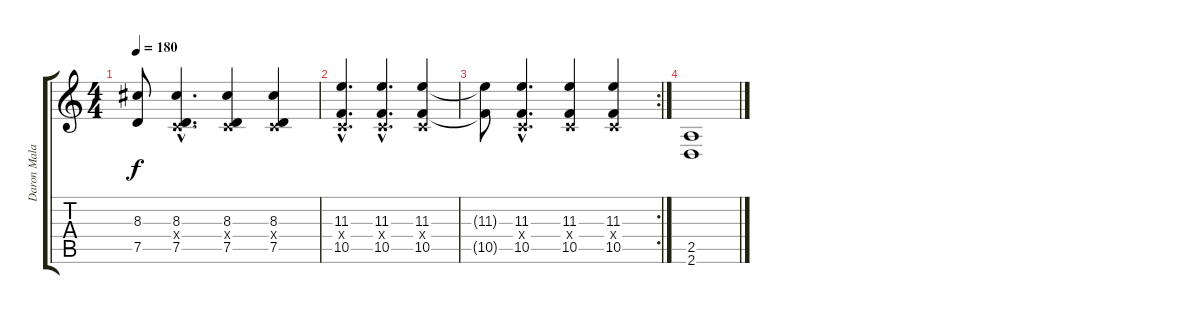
\track ("Daron Malakian" "Daron Mala") {instrument distortionguitar}
\staff {score tabs}
\tuning (D4 A3 F3 C3 G2 C2) {hide}
\ts (4 4)
\tempo 180
\clef g2
\ks c
(8.3{t} 7.5{t}).8{dy f} (8.3{hac} 0.4{hac x} 7.5{hac}).4{d} (8.3 0.4{x} 7.5).4 (8.3 0.4{x} 7.5).4 |
(11.3{hac} 0.4{hac x} 10.5{hac}).4{d} (11.3{hac} 0.4{hac x} 10.5{hac}).4{d} (11.3 0.4{x} 10.5).4 |
\rc 2
(11.3{t} 10.5{t}).8 (11.3{hac} 0.4{hac x} 10.5{hac}).4{d} (11.3 0.4{x} 10.5).4 (11.3 0.4{x} 10.5).4 |
(2.5 2.6).1
